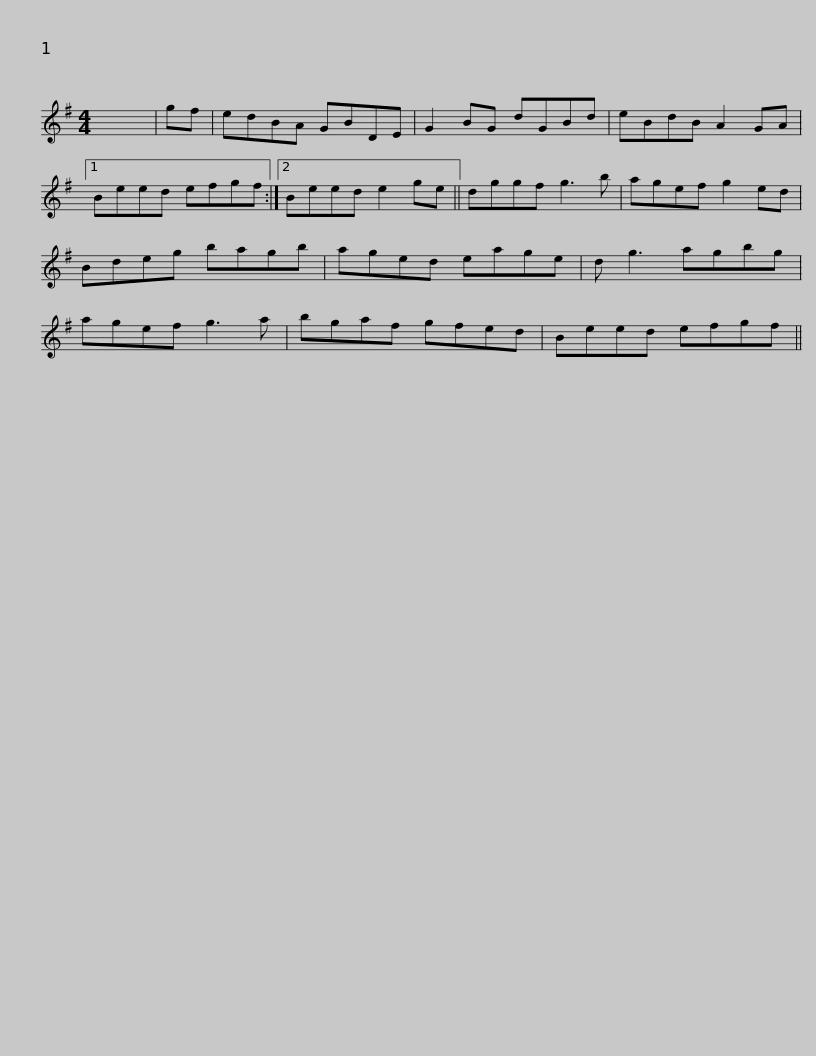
X:1
L:1/8
M:4/4
I:linebreak $
K:G
V:1 treble
V:1
 x8 | gf | edBA GBDE | G2 BG dGBd | eBdB A2 GA |1 %5
 Beed efgf :|2 Beed e2 ge ||$ dggf g3 b | agef g2 ed | Bdeg bagb | %10
 aged eage | d g3 agbg | agef g3 a |$ bgaf gfed | Beed efgf || %15
